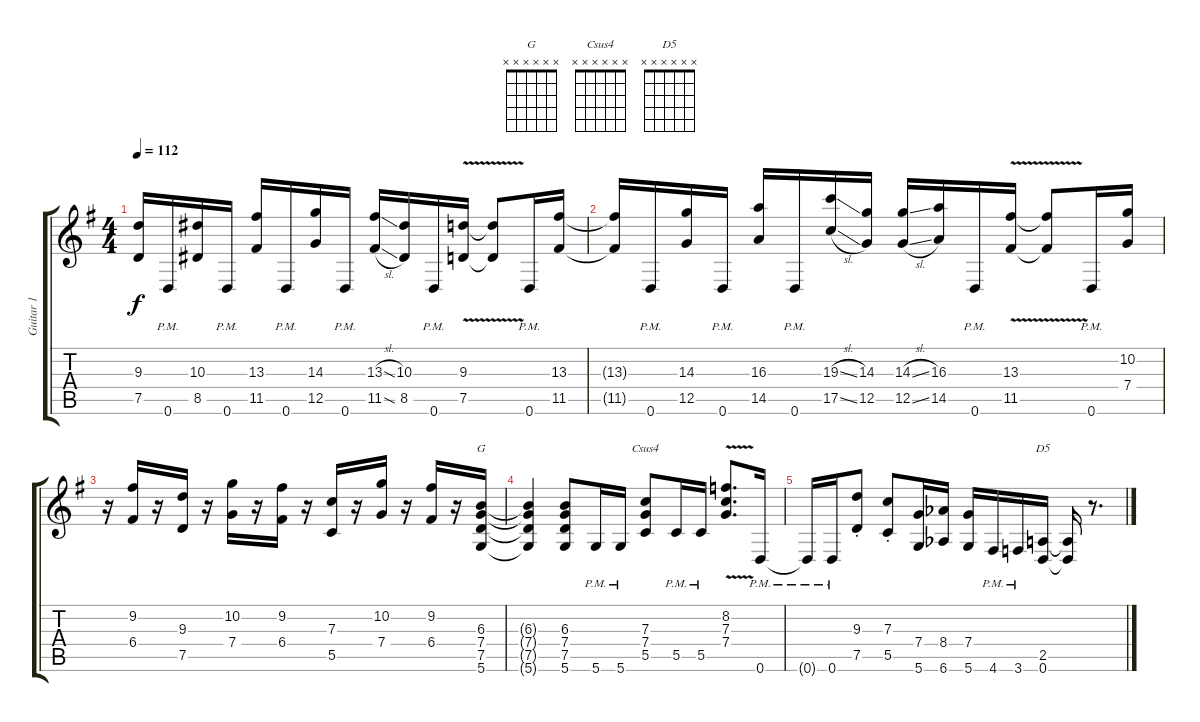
\track ("Guitar 1" "Guitar 1") {instrument distortionguitar}
\staff {score tabs}
\tuning (D4 A3 F3 C3 G2 D2) {hide}
\chord ("G" x x x x x x)
\chord ("Csus4" x x x x x x)
\chord ("D5" x x x x x x)
\ts (4 4)
\tempo 112
\clef g2
\ks eminor
(9.3{t} 7.5{t}).16{dy f} 0.6{pm}.16 (10.3 8.5).16 0.6{pm}.16 (13.3 11.5).16 0.6{pm}.16 (14.3 12.5).16 0.6{pm}.16 (13.3{sl} 11.5{sl}).16 (10.3 8.5).16 0.6{pm}.16 (9.3{v} 7.5{v}).16 (9.3{v t} 7.5{v t}).8 0.6{pm}.16 (13.3 11.5).16 |
(13.3{t} 11.5{t}).16 0.6{pm}.16 (14.3 12.5).16 0.6{pm}.16 (16.3 14.5).16 0.6{pm}.16 (19.3{sl} 17.5{sl}).16 (14.3 12.5).16 (14.3{sl} 12.5{sl}).16 (16.3 14.5).16 0.6{pm}.16 (13.3{v} 11.5{v}).16 (13.3{v t} 11.5{v t}).8 0.6{pm}.16 (10.2 7.4).16 |
r.16 (9.2 6.4).16 r.16 (9.3 7.5).16 r.16 (10.2 7.4).16 r.16 (9.2 6.4).16 r.16 (7.3 5.5).16 r.16 (10.2 7.4).16 r.16 (9.2 6.4).16 r.16 (6.3 7.4 7.5 5.6).16{ch "G"} |
(6.3{t} 7.4{t} 7.5{t} 5.6{t}).4 (6.3 7.4 7.5 5.6).8 5.6{pm}.16 5.6{pm}.16 (7.3 7.4 5.5).8{ch "Csus4"} 5.5{pm}.16 5.5{pm}.16 (8.2{v} 7.3{v} 7.4{v}).8{d} 0.6{pm}.16 |
0.6{pm t}.16 0.6{pm}.16 (9.3{st} 7.5{st}).8 (7.3{st} 5.5{st}).8 (7.4 5.6).16 (8.4{acc b} 6.6{acc b}).16 (7.4 5.6).16 4.6{pm}.16 3.6{pm}.16 (2.5 0.6).16{ch "D5"} (2.5{t} 0.6{t}).16 r.8{d}
